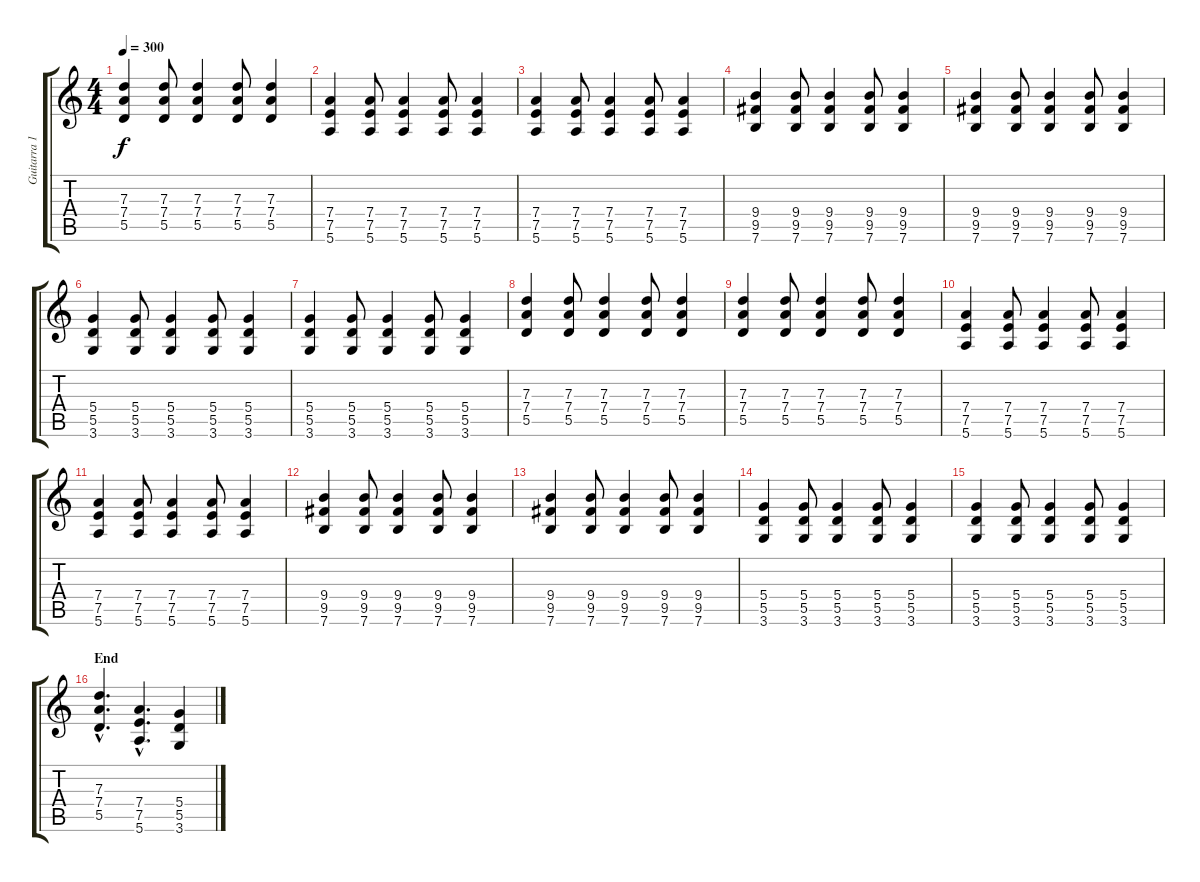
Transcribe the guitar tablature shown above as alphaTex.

\track ("Guitarra 1 - Mathias" "Guitarra 1") {instrument distortionguitar}
\staff {score tabs}
\tuning (E4 B3 G3 D3 A2 E2) {hide}
\ts (4 4)
\tempo 300
\clef g2
\ks c
(7.3 7.4 5.5).4{dy f} (7.3 7.4 5.5).8 (7.3 7.4 5.5).4 (7.3 7.4 5.5).8 (7.3 7.4 5.5).4 |
(7.4 7.5 5.6).4 (7.4 7.5 5.6).8 (7.4 7.5 5.6).4 (7.4 7.5 5.6).8 (7.4 7.5 5.6).4 |
(7.4 7.5 5.6).4 (7.4 7.5 5.6).8 (7.4 7.5 5.6).4 (7.4 7.5 5.6).8 (7.4 7.5 5.6).4 |
(9.4 9.5 7.6).4 (9.4 9.5 7.6).8 (9.4 9.5 7.6).4 (9.4 9.5 7.6).8 (9.4 9.5 7.6).4 |
(9.4 9.5 7.6).4 (9.4 9.5 7.6).8 (9.4 9.5 7.6).4 (9.4 9.5 7.6).8 (9.4 9.5 7.6).4 |
(5.4 5.5 3.6).4 (5.4 5.5 3.6).8 (5.4 5.5 3.6).4 (5.4 5.5 3.6).8 (5.4 5.5 3.6).4 |
(5.4 5.5 3.6).4 (5.4 5.5 3.6).8 (5.4 5.5 3.6).4 (5.4 5.5 3.6).8 (5.4 5.5 3.6).4 |
(7.3 7.4 5.5).4 (7.3 7.4 5.5).8 (7.3 7.4 5.5).4 (7.3 7.4 5.5).8 (7.3 7.4 5.5).4 |
(7.3 7.4 5.5).4 (7.3 7.4 5.5).8 (7.3 7.4 5.5).4 (7.3 7.4 5.5).8 (7.3 7.4 5.5).4 |
(7.4 7.5 5.6).4 (7.4 7.5 5.6).8 (7.4 7.5 5.6).4 (7.4 7.5 5.6).8 (7.4 7.5 5.6).4 |
(7.4 7.5 5.6).4 (7.4 7.5 5.6).8 (7.4 7.5 5.6).4 (7.4 7.5 5.6).8 (7.4 7.5 5.6).4 |
(9.4 9.5 7.6).4 (9.4 9.5 7.6).8 (9.4 9.5 7.6).4 (9.4 9.5 7.6).8 (9.4 9.5 7.6).4 |
(9.4 9.5 7.6).4 (9.4 9.5 7.6).8 (9.4 9.5 7.6).4 (9.4 9.5 7.6).8 (9.4 9.5 7.6).4 |
(5.4 5.5 3.6).4 (5.4 5.5 3.6).8 (5.4 5.5 3.6).4 (5.4 5.5 3.6).8 (5.4 5.5 3.6).4 |
(5.4 5.5 3.6).4 (5.4 5.5 3.6).8 (5.4 5.5 3.6).4 (5.4 5.5 3.6).8 (5.4 5.5 3.6).4 |
\section ("" "End")
(7.3{hac} 7.4{hac} 5.5{hac}).4{d} (7.4{hac} 7.5{hac} 5.6{hac}).4{d} (5.4 5.5 3.6).4
